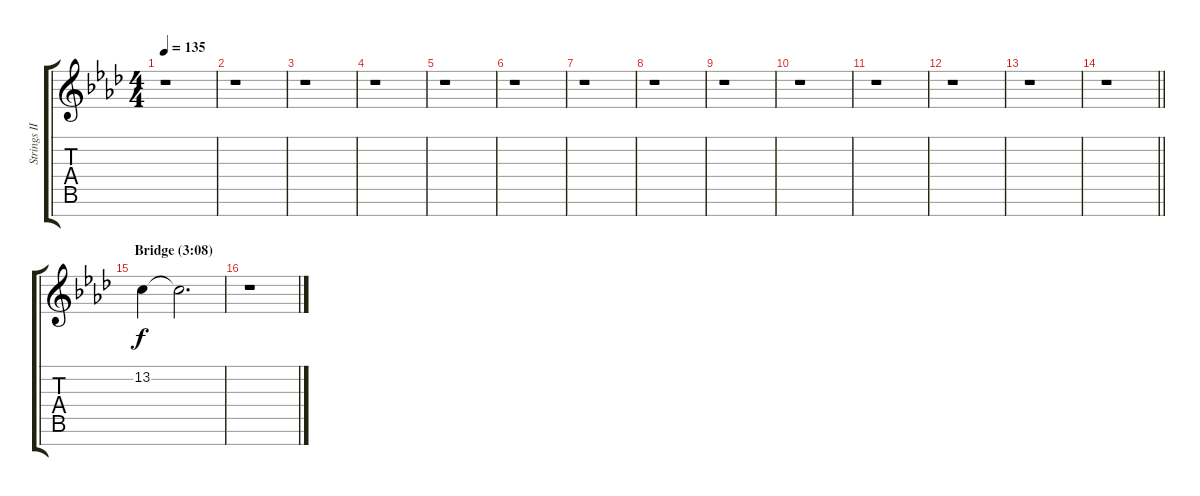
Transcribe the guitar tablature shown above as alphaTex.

\track ("Strings II" "Strings II") {instrument stringensemble1}
\staff {score tabs}
\tuning (E4 B3 G3 D3 A2 E2 B1) {hide}
\ts (4 4)
\tempo 135
\clef g2
\ks fminor
r.1{dy f} |
r.1 |
r.1 |
r.1 |
r.1 |
r.1 |
r.1 |
r.1 |
r.1 |
r.1 |
r.1 |
r.1 |
r.1 |
\barLineRight lightlight
r.1 |
\section ("" "Bridge (3:08)")
13.2.4 13.2{t}.2{d volume 0} |
r.1
